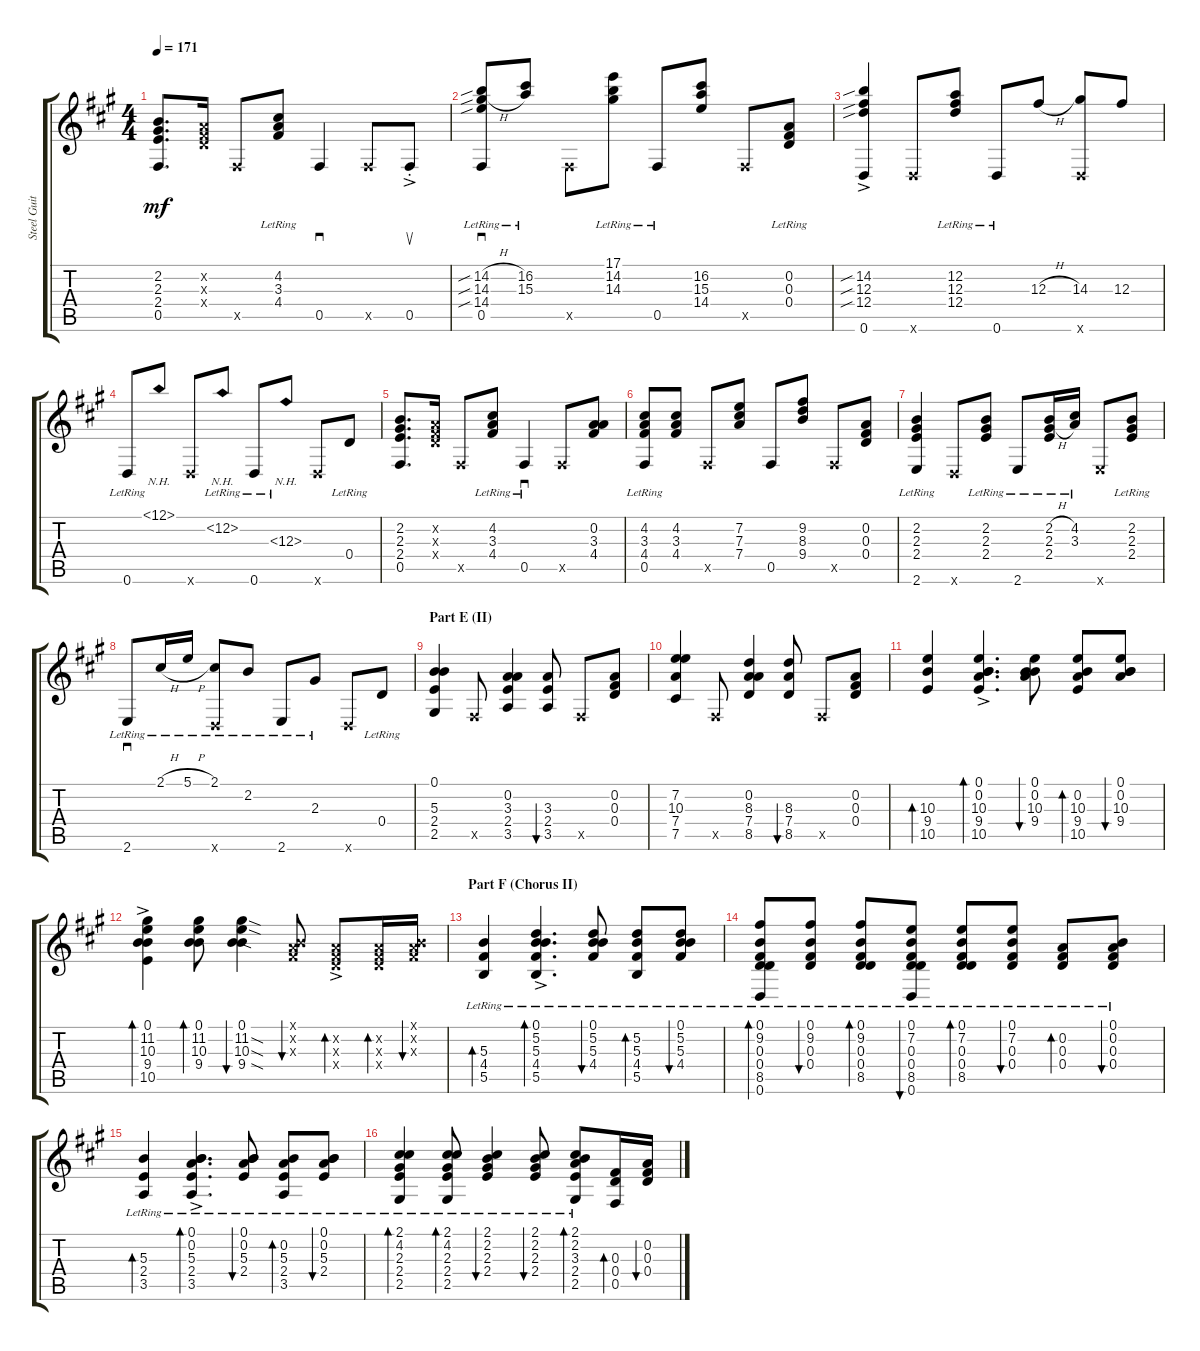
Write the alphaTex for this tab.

\track ("Steel Guitar" "Steel Guit") {instrument acousticguitarsteel}
\staff {score tabs}
\tuning (B3 A3 Gb3 D3 Gb2 D2) {hide}
\ts (4 4)
\tempo 171
\clef g2
\ks f#minor
(2.2 2.3 2.4 0.5).8{d dy mf} (0.2{x} 0.3{x} 0.4{x}).16 0.5{x}.8 (4.2{lr} 3.3{lr} 4.4{lr}).8 0.5.4{sd} 0.5{x}.8 0.5{ac st}.8{su} |
(14.2{sib h lr} 14.3{sib h lr} 14.4{sib lr} 0.5{lr}).8{sd} (16.2{lr} 15.3{lr}).8 0.5{x}.8 (17.1{lr} 14.2{lr} 14.3{lr}).8 0.5{lr}.8 (16.2 15.3 14.4).8 0.5{x}.8 (0.2{lr} 0.3{lr} 0.4{lr}).8 |
(14.2{sib ac} 12.3{sib ac} 12.4{sib ac} 0.6{ac}).4 0.6{x}.8 (12.2{lr} 12.3{lr} 12.4{lr}).8 0.6{lr}.8 12.3{h}.8 (14.3 0.6{x}).8 12.3.8 |
0.6{lr}.8 12.1{nh lr}.8 0.6{x}.8 12.2{nh lr}.8 0.6{lr}.8 12.3{nh lr}.8 0.6{x}.8 0.4{lr}.8 |
(2.2 2.3 2.4 0.5).8{d} (0.2{x} 0.3{x} 0.4{x}).16 0.5{x}.8 (4.2{lr} 3.3{lr} 4.4{lr}).8 0.5{lr}.4{sd} 0.5{x}.8 (0.2 3.3 4.4).8 |
(4.2 3.3 4.4 0.5{lr}).8 (4.2 3.3 4.4).8 0.5{x}.8 (7.2 7.3 7.4).8 0.5.8 (9.2 8.3 9.4).8 0.5{x}.8 (0.2 0.3 0.4).8 |
(2.2{lr} 2.3{lr} 2.4{lr} 2.6{lr}).4 0.6{x}.8 (2.2{lr} 2.3{lr} 2.4{lr}).8 2.6{lr}.8 (2.2{h lr} 2.3{h lr} 2.4{lr}).16 (4.2{lr} 3.3{lr}).16 2.6{x}.8 (2.2{lr} 2.3{lr} 2.4{lr}).8 |
2.6{lr}.8{sd} 2.1{h lr}.16 5.1{h lr}.16 (2.1{lr} 0.6{x}).8 2.2{lr}.8 2.6{lr}.8 2.3{lr}.8 0.6{x}.8 0.4{lr}.8 |
\section ("" "Part E (II)")
(0.1 5.3 2.4 2.5).4 0.5{x}.8 (0.2 3.3 2.4 3.5).4 (3.3 2.4 3.5).8{bu 30} 0.5{x}.8 (0.2 0.3 0.4).8 |
(7.2 10.3 7.4 7.5).4 0.5{x}.8 (0.2 8.3 7.4 8.5).4 (8.3 7.4 8.5).8{bu 30} 0.5{x}.8 (0.2 0.3 0.4).8 |
(10.3 9.4 10.5).4{bd 30} (0.1{ac} 0.2{ac} 10.3{ac} 9.4{ac} 10.5{ac}).4{d bd 30} (0.1 0.2 10.3 9.4).8{bu 30} (0.2 10.3 9.4 10.5).8{bd 30} (0.1 0.2 10.3 9.4).8{bu 30} |
(0.1{ac} 11.2{ac} 10.3{ac} 9.4{ac} 10.5{ac}).4{bd 30} (0.1 11.2 10.3 9.4).8{bd 30} (0.1 11.2{sod} 10.3{sod} 9.4{sod}).4{bu 30} (0.1{x} 0.2{x} 0.3{x}).8{bu 30} (0.2{ac x} 0.3{ac x} 0.4{ac x}).8{bd 30} (0.2{x} 0.3{x} 0.4{x}).16{bd 30} (0.1{x} 0.2{x} 0.3{x}).16{bu 30} |
\section ("" "Part F (Chorus II)")
(5.3{lr} 4.4{lr} 5.5{lr}).4{bd 30} (0.1{ac lr} 5.2{ac lr} 5.3{ac lr} 4.4{ac lr} 5.5{ac lr}).4{d bd 30} (0.1{lr} 5.2{lr} 5.3{lr} 4.4{lr}).8{bu 30} (5.2{lr} 5.3{lr} 4.4{lr} 5.5{lr}).8{bd 30} (0.1{lr} 5.2{lr} 5.3{lr} 4.4{lr}).8{bu 30} |
(0.1{lr} 9.2{lr} 0.3{lr} 0.4{lr} 8.5{lr} 0.6{lr}).8{bd 30} (0.1{lr} 9.2{lr} 0.3{lr} 0.4{lr}).8{bu 30} (0.1{lr} 9.2{lr} 0.3{lr} 0.4{lr} 8.5{lr}).8{bd 30} (0.1{lr} 7.2{lr} 0.3{lr} 0.4{lr} 8.5{lr} 0.6{lr}).8{bu 30} (0.1{lr} 7.2{lr} 0.3{lr} 0.4{lr} 8.5{lr}).8{bd 30} (0.1{lr} 7.2{lr} 0.3{lr} 0.4{lr}).8{bu 30} (0.2{lr} 0.3{lr} 0.4{lr}).8{bd 30} (0.1{lr} 0.2{lr} 0.3{lr} 0.4{lr}).8{bu 30} |
(5.3{lr} 2.4{lr} 3.5{lr}).4{bd 30} (0.1{ac lr} 0.2{ac lr} 5.3{ac lr} 2.4{ac lr} 3.5{ac lr}).4{d bd 30} (0.1{lr} 0.2{lr} 5.3{lr} 2.4{lr}).8{bu 30} (0.2{lr} 5.3{lr} 2.4{lr} 3.5{lr}).8{bd 30} (0.1{lr} 0.2{lr} 5.3{lr} 2.4{lr}).8{bu 30} |
(2.1{lr} 4.2{lr} 2.3{lr} 2.4{lr} 2.5{lr}).4{bd 30} (2.1{lr} 4.2{lr} 2.3{lr} 2.4{lr} 2.5{lr}).8{bd 30} (2.1{lr} 2.2{lr} 2.3{lr} 2.4{lr}).4{bu 30} (2.1{lr} 2.2{lr} 2.3{lr} 2.4{lr}).8{bu 30} (2.1{lr} 2.2{lr} 3.3{lr} 2.4{lr} 2.5{lr}).8{bd 30} (0.3 0.4 0.5).16{bd 30} (0.2 0.3 0.4).16{bu 30}
